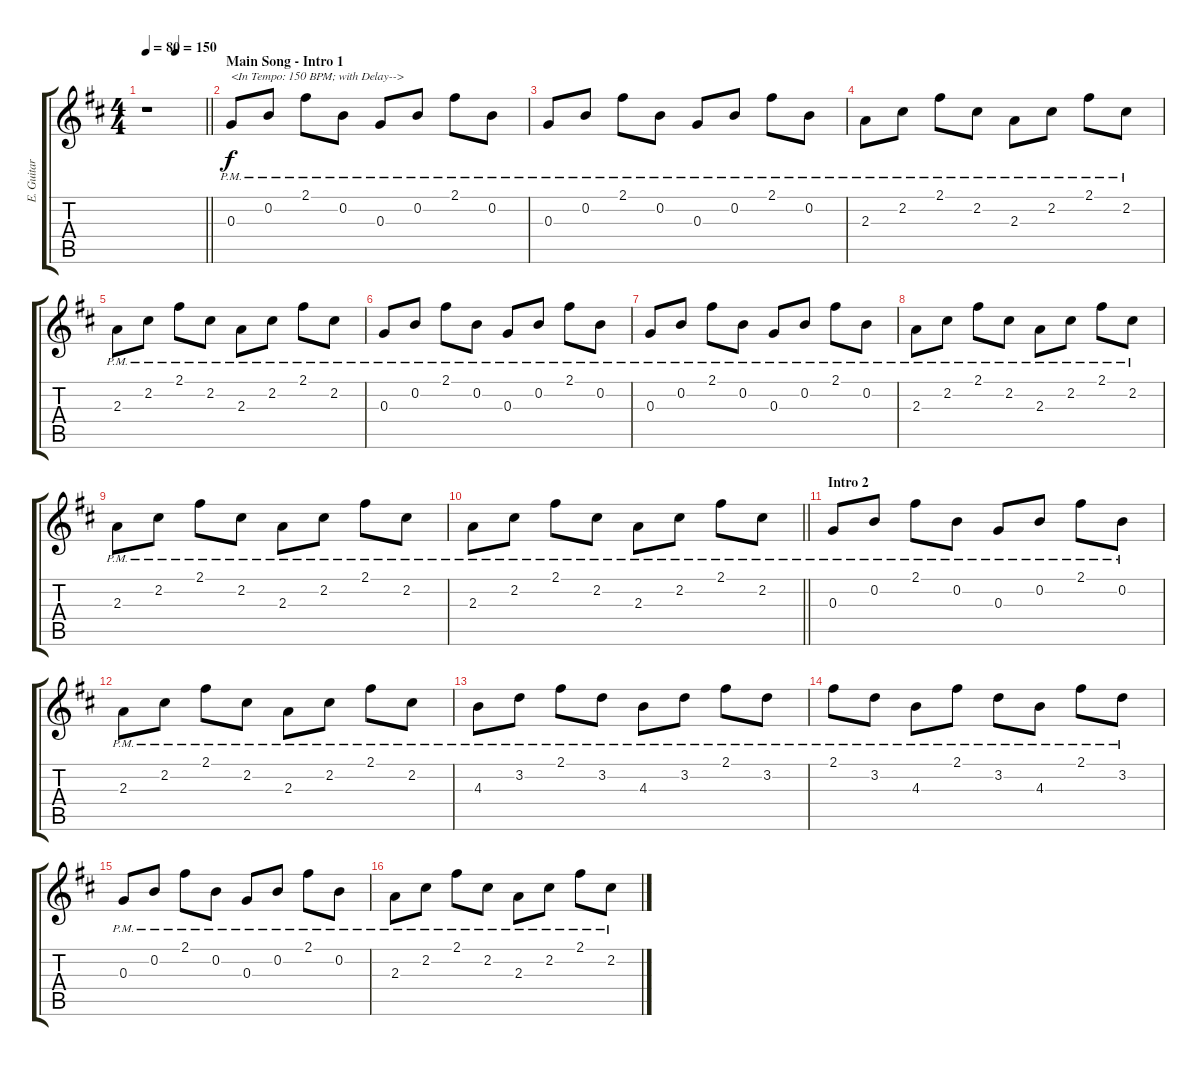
\track ("E. Guitar I" "E. Guitar ") {instrument overdrivenguitar}
\staff {score tabs}
\tuning (E4 B3 G3 D3 A2 E2) {hide}
\ts (4 4)
\tempo 80
\tempo (150 0.5)
\clef g2
\barLineRight lightlight
\ks d
r.1{dy f} |
\section ("" "Main Song - Intro 1")
0.3{pm}.8{txt "<In Tempo: 150 BPM; with Delay-->"} 0.2{pm}.8 2.1{pm}.8 0.2{pm}.8 0.3{pm}.8 0.2{pm}.8 2.1{pm}.8 0.2{pm}.8 |
0.3{pm}.8 0.2{pm}.8 2.1{pm}.8 0.2{pm}.8 0.3{pm}.8 0.2{pm}.8 2.1{pm}.8 0.2{pm}.8 |
2.3{pm}.8 2.2{pm}.8 2.1{pm}.8 2.2{pm}.8 2.3{pm}.8 2.2{pm}.8 2.1{pm}.8 2.2{pm}.8 |
2.3{pm}.8 2.2{pm}.8 2.1{pm}.8 2.2{pm}.8 2.3{pm}.8 2.2{pm}.8 2.1{pm}.8 2.2{pm}.8 |
0.3{pm}.8 0.2{pm}.8 2.1{pm}.8 0.2{pm}.8 0.3{pm}.8 0.2{pm}.8 2.1{pm}.8 0.2{pm}.8 |
0.3{pm}.8 0.2{pm}.8 2.1{pm}.8 0.2{pm}.8 0.3{pm}.8 0.2{pm}.8 2.1{pm}.8 0.2{pm}.8 |
2.3{pm}.8 2.2{pm}.8 2.1{pm}.8 2.2{pm}.8 2.3{pm}.8 2.2{pm}.8 2.1{pm}.8 2.2{pm}.8 |
2.3{pm}.8 2.2{pm}.8 2.1{pm}.8 2.2{pm}.8 2.3{pm}.8 2.2{pm}.8 2.1{pm}.8 2.2{pm}.8 |
\barLineRight lightlight
2.3{pm}.8 2.2{pm}.8 2.1{pm}.8 2.2{pm}.8 2.3{pm}.8 2.2{pm}.8 2.1{pm}.8 2.2{pm}.8 |
\section ("" "Intro 2")
0.3{pm}.8 0.2{pm}.8 2.1{pm}.8 0.2{pm}.8 0.3{pm}.8 0.2{pm}.8 2.1{pm}.8 0.2{pm}.8 |
2.3{pm}.8 2.2{pm}.8 2.1{pm}.8 2.2{pm}.8 2.3{pm}.8 2.2{pm}.8 2.1{pm}.8 2.2{pm}.8 |
4.3{pm}.8 3.2{pm}.8 2.1{pm}.8 3.2{pm}.8 4.3{pm}.8 3.2{pm}.8 2.1{pm}.8 3.2{pm}.8 |
2.1{pm}.8 3.2{pm}.8 4.3{pm}.8 2.1{pm}.8 3.2{pm}.8 4.3{pm}.8 2.1{pm}.8 3.2{pm}.8 |
0.3{pm}.8 0.2{pm}.8 2.1{pm}.8 0.2{pm}.8 0.3{pm}.8 0.2{pm}.8 2.1{pm}.8 0.2{pm}.8 |
2.3{pm}.8 2.2{pm}.8 2.1{pm}.8 2.2{pm}.8 2.3{pm}.8 2.2{pm}.8 2.1{pm}.8 2.2{pm}.8
